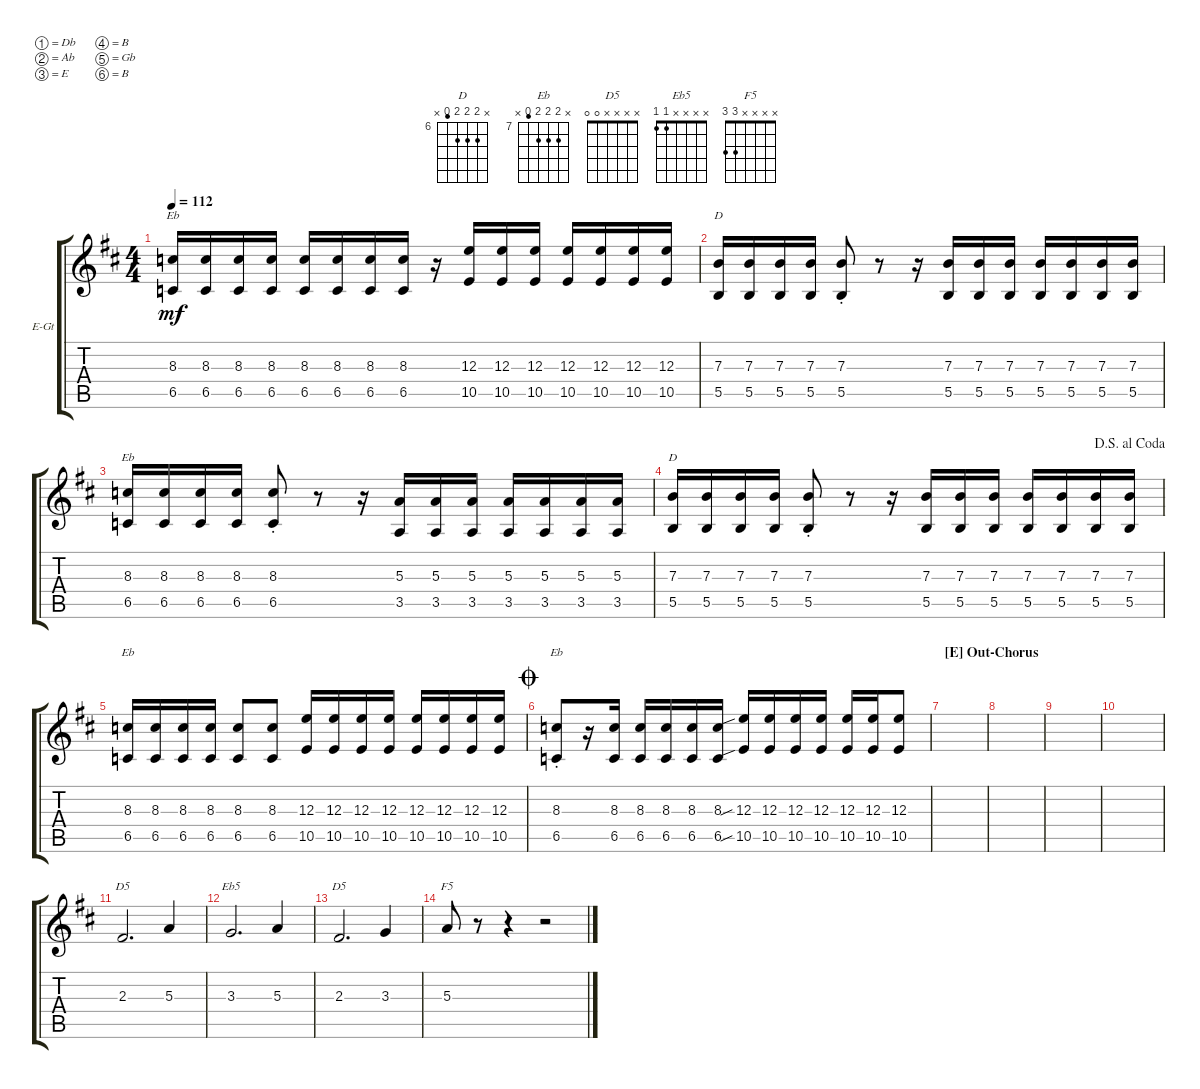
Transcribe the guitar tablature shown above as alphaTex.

\bracketExtendMode groupsimilarinstruments
\firstSystemTrackNameOrientation horizontal
\otherSystemsTrackNameOrientation horizontal
\track ("Gtr 2" "E-Gt") {instrument acousticgrandpiano}
\staff {score tabs}
\tuning (Db4 Ab3 E3 B2 Gb2 B1)
\displaytranspose 12
\chord ("D" x 7 7 7 5 x) {firstfret 6}
\chord ("Eb" x 8 8 8 6 x) {firstfret 7}
\chord ("D5" x x x x 0 0)
\chord ("Eb5" x x x x 1 1)
\chord ("F5" x x x x 3 3)
\ts (4 4)
\tempo 112
\clef g2
\ks d
(8.3 6.5).16{ch "Eb" dy mf} (8.3 6.5).16 (8.3 6.5).16 (8.3 6.5).16 (8.3 6.5).16 (8.3 6.5).16 (8.3 6.5).16 (8.3 6.5).16 r.16 (12.3 10.5).16 (12.3 10.5).16 (12.3 10.5).16 (12.3 10.5).16 (12.3 10.5).16 (12.3 10.5).16 (12.3 10.5).16 |
(7.3 5.5).16{ch "D"} (7.3 5.5).16 (7.3 5.5).16 (7.3 5.5).16 (7.3{st} 5.5{st}).8 r.8 r.16 (7.3 5.5).16 (7.3 5.5).16 (7.3 5.5).16 (7.3 5.5).16 (7.3 5.5).16 (7.3 5.5).16 (7.3 5.5).16 |
(8.3 6.5).16{ch "Eb"} (8.3 6.5).16 (8.3 6.5).16 (8.3 6.5).16 (8.3{st} 6.5{st}).8 r.8 r.16 (5.3 3.5).16 (5.3 3.5).16 (5.3 3.5).16 (5.3 3.5).16 (5.3 3.5).16 (5.3 3.5).16 (5.3 3.5).16 |
\jump dalsegnoalcoda
(7.3 5.5).16{ch "D"} (7.3 5.5).16 (7.3 5.5).16 (7.3 5.5).16 (7.3{st} 5.5{st}).8 r.8 r.16 (7.3 5.5).16 (7.3 5.5).16 (7.3 5.5).16 (7.3 5.5).16 (7.3 5.5).16 (7.3 5.5).16 (7.3 5.5).16 |
(8.3 6.5).16{ch "Eb"} (8.3 6.5).16 (8.3 6.5).16 (8.3 6.5).16 (8.3 6.5).8 (8.3 6.5).8 (12.3 10.5).16 (12.3 10.5).16 (12.3 10.5).16 (12.3 10.5).16 (12.3 10.5).16 (12.3 10.5).16 (12.3 10.5).16 (12.3 10.5).16 |
\jump coda
(8.3{st} 6.5{st}).8{ch "Eb"} r.16 (8.3 6.5).16 (8.3 6.5).16 (8.3 6.5).16 (8.3 6.5).16 (8.3 6.5).16 (12.3{sib} 10.5{sib}).16 (12.3 10.5).16 (12.3 10.5).16 (12.3 10.5).16 (12.3 10.5).16 (12.3 10.5).16 (12.3 10.5).8 |
\section ("E" "Out-Chorus")
|
|
|
|
2.3.2{d ch "D5"} 5.3.4 |
3.3.2{d ch "Eb5"} 5.3.4 |
2.3.2{d ch "D5"} 3.3.4 |
5.3.8{ch "F5"} r.8 r.4 r.2
